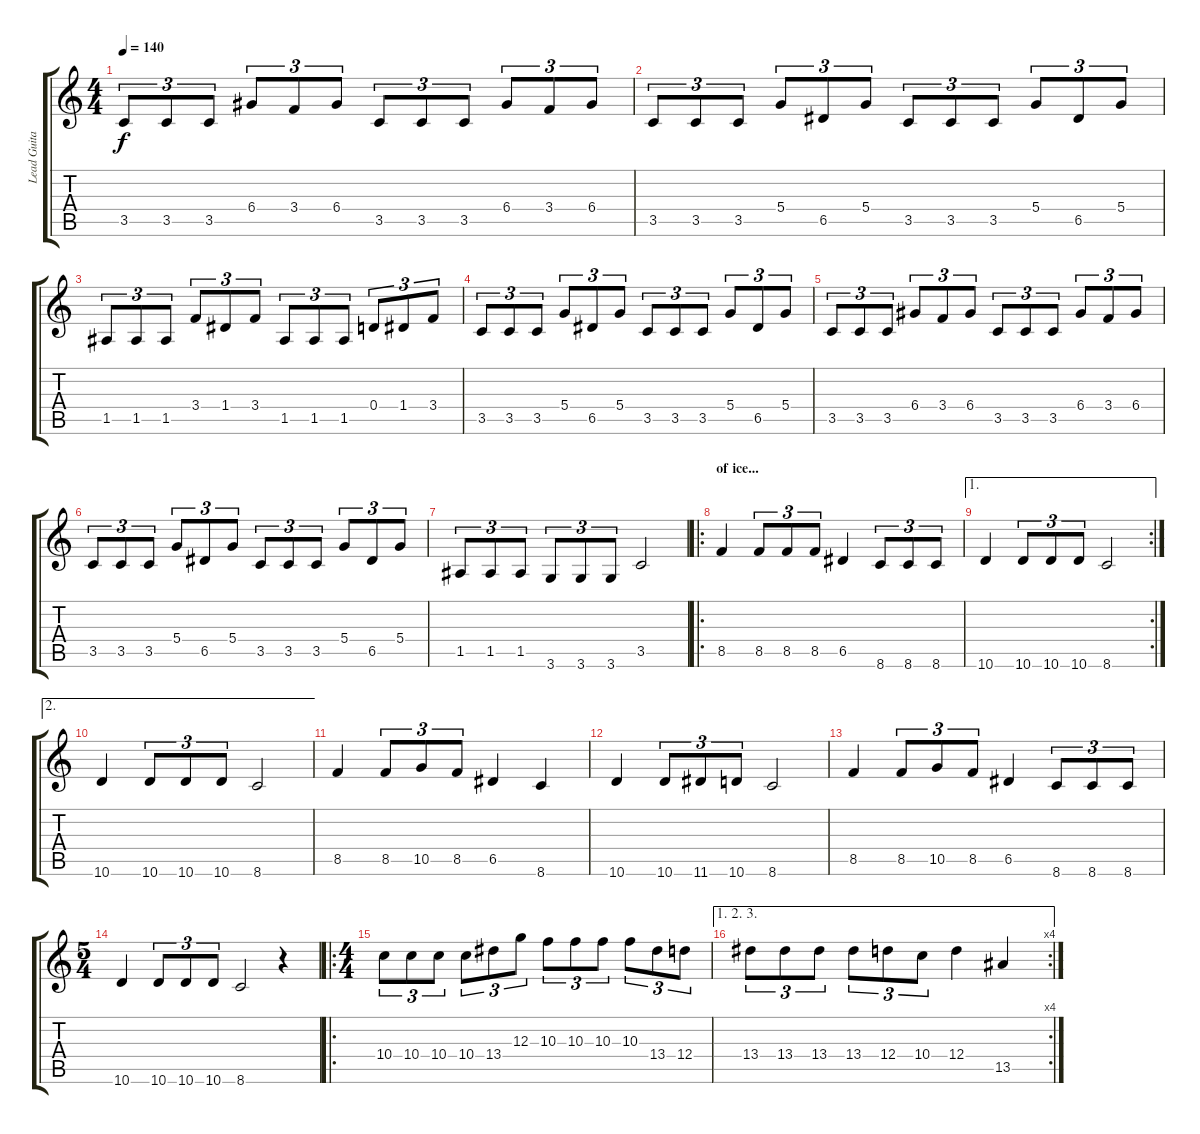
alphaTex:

\track ("Lead Guitar" "Lead Guita") {instrument distortionguitar}
\staff {score tabs}
\tuning (E4 B3 G3 D3 A2 E2) {hide}
\ts (4 4)
\tempo 140
\clef g2
\ks c
3.5.8{tu (3 2) dy f} 3.5.8{tu (3 2)} 3.5.8{tu (3 2)} 6.4.8{tu (3 2)} 3.4.8{tu (3 2)} 6.4.8{tu (3 2)} 3.5.8{tu (3 2)} 3.5.8{tu (3 2)} 3.5.8{tu (3 2)} 6.4.8{tu (3 2)} 3.4.8{tu (3 2)} 6.4.8{tu (3 2)} |
3.5.8{tu (3 2)} 3.5.8{tu (3 2)} 3.5.8{tu (3 2)} 5.4.8{tu (3 2)} 6.5.8{tu (3 2)} 5.4.8{tu (3 2)} 3.5.8{tu (3 2)} 3.5.8{tu (3 2)} 3.5.8{tu (3 2)} 5.4.8{tu (3 2)} 6.5.8{tu (3 2)} 5.4.8{tu (3 2)} |
1.5.8{tu (3 2)} 1.5.8{tu (3 2)} 1.5.8{tu (3 2)} 3.4.8{tu (3 2)} 1.4.8{tu (3 2)} 3.4.8{tu (3 2)} 1.5.8{tu (3 2)} 1.5.8{tu (3 2)} 1.5.8{tu (3 2)} 0.4.8{tu (3 2)} 1.4.8{tu (3 2)} 3.4.8{tu (3 2)} |
3.5.8{tu (3 2)} 3.5.8{tu (3 2)} 3.5.8{tu (3 2)} 5.4.8{tu (3 2)} 6.5.8{tu (3 2)} 5.4.8{tu (3 2)} 3.5.8{tu (3 2)} 3.5.8{tu (3 2)} 3.5.8{tu (3 2)} 5.4.8{tu (3 2)} 6.5.8{tu (3 2)} 5.4.8{tu (3 2)} |
3.5.8{tu (3 2)} 3.5.8{tu (3 2)} 3.5.8{tu (3 2)} 6.4.8{tu (3 2)} 3.4.8{tu (3 2)} 6.4.8{tu (3 2)} 3.5.8{tu (3 2)} 3.5.8{tu (3 2)} 3.5.8{tu (3 2)} 6.4.8{tu (3 2)} 3.4.8{tu (3 2)} 6.4.8{tu (3 2)} |
3.5.8{tu (3 2)} 3.5.8{tu (3 2)} 3.5.8{tu (3 2)} 5.4.8{tu (3 2)} 6.5.8{tu (3 2)} 5.4.8{tu (3 2)} 3.5.8{tu (3 2)} 3.5.8{tu (3 2)} 3.5.8{tu (3 2)} 5.4.8{tu (3 2)} 6.5.8{tu (3 2)} 5.4.8{tu (3 2)} |
1.5.8{tu (3 2)} 1.5.8{tu (3 2)} 1.5.8{tu (3 2)} 3.6.8{tu (3 2)} 3.6.8{tu (3 2)} 3.6.8{tu (3 2)} 3.5.2 |
\ro
\section ("" "of ice...")
8.5.4 8.5.8{tu (3 2)} 8.5.8{tu (3 2)} 8.5.8{tu (3 2)} 6.5.4 8.6.8{tu (3 2)} 8.6.8{tu (3 2)} 8.6.8{tu (3 2)} |
\ae 1
\rc 2
10.6.4 10.6.8{tu (3 2)} 10.6.8{tu (3 2)} 10.6.8{tu (3 2)} 8.6.2 |
\ae 2
10.6.4 10.6.8{tu (3 2)} 10.6.8{tu (3 2)} 10.6.8{tu (3 2)} 8.6.2 |
8.5.4 8.5.8{tu (3 2)} 10.5.8{tu (3 2)} 8.5.8{tu (3 2)} 6.5.4 8.6.4 |
10.6.4 10.6.8{tu (3 2)} 11.6.8{tu (3 2)} 10.6.8{tu (3 2)} 8.6.2 |
8.5.4 8.5.8{tu (3 2)} 10.5.8{tu (3 2)} 8.5.8{tu (3 2)} 6.5.4 8.6.8{tu (3 2)} 8.6.8{tu (3 2)} 8.6.8{tu (3 2)} |
\ts (5 4)
10.6.4 10.6.8{tu (3 2)} 10.6.8{tu (3 2)} 10.6.8{tu (3 2)} 8.6.2 r.4 |
\ro
\ts (4 4)
10.4.8{tu (3 2)} 10.4.8{tu (3 2)} 10.4.8{tu (3 2)} 10.4.8{tu (3 2)} 13.4.8{tu (3 2)} 12.3.8{tu (3 2)} 10.3.8{tu (3 2)} 10.3.8{tu (3 2)} 10.3.8{tu (3 2)} 10.3.8{tu (3 2)} 13.4.8{tu (3 2)} 12.4.8{tu (3 2)} |
\ae (1 2 3)
\rc 4
13.4.8{tu (3 2)} 13.4.8{tu (3 2)} 13.4.8{tu (3 2)} 13.4.8{tu (3 2)} 12.4.8{tu (3 2)} 10.4.8{tu (3 2)} 12.4.4 13.5.4
